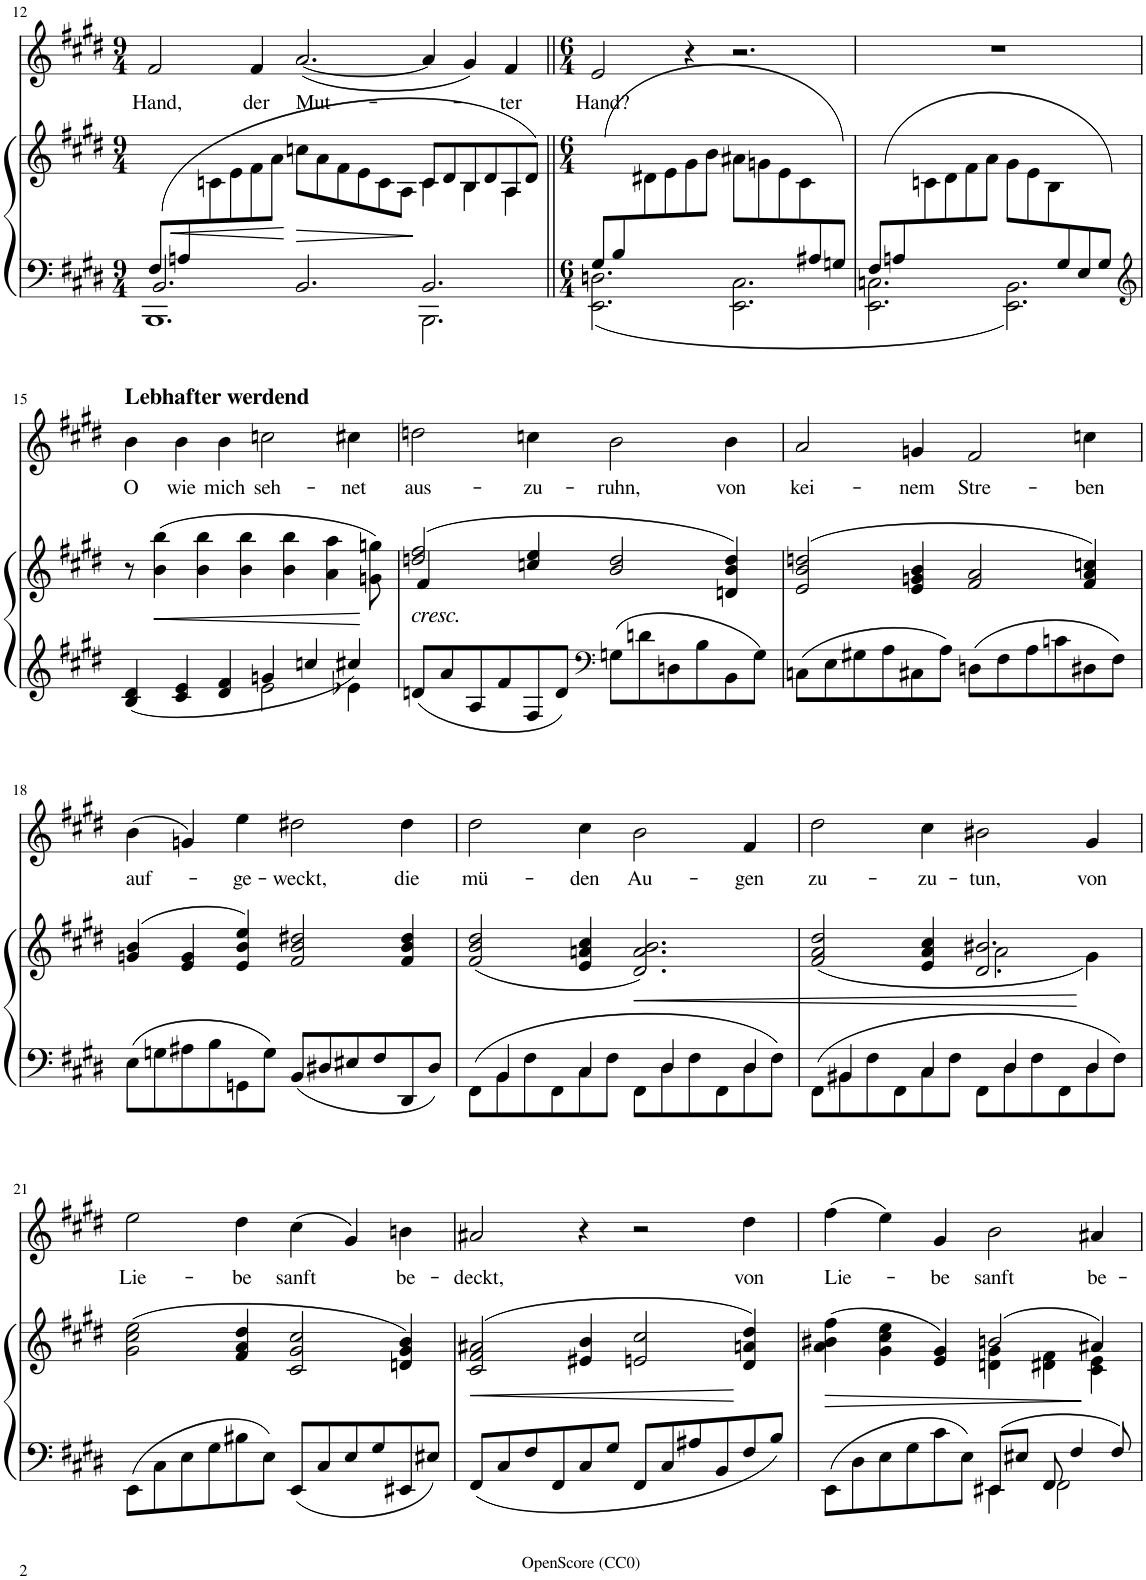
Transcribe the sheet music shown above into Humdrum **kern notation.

**kern	**kern	**dynam	**kern	**text
*part2	*part2	*part2	*part1	*part1
*staff3	*staff2	*staff2/3	*staff1	*staff1
*I"Pianoforte	*	*	*I"Singstimme Voice	*
*I'Pno	*	*	*	*
!!LO:PB:g=z
*clefF4	*clefG2	*	*clefG2	*
*k[f#c#g#d#]	*k[f#c#g#d#]	*	*k[f#c#g#d#]	*
*M9/4	*M9/4	*	*M9/4	*
=12	=12	=12	=12	=12
!	!	!LO:HP:b=2	!	!LO:LY:b
*^	*^	*	*	*
*	*^	*	*	*	*	*
(8F#/L	2.BB/	1.BBB	4ryy	2.ryy	<	2f#/	Hand,
8An/	.	.	.	.	.	.	.
0ryy	.	.	8cn\	.	.	.	.
.	.	.	8e\	.	.	.	.
!	!	!	!	!	!	!	!LO:LY:b
.	.	.	8f#\	.	.	4f#/	der
.	.	.	8a\J	.	[	.	.
!	!	!	!	!	!LO:HP:b	!	!LO:LY:b
.	2.BB/	.	8ccn\L	2.ryy	>	(<[2.a/	Mut-
.	.	.	8a\	.	.	.	.
.	.	.	8f#\	.	.	.	.
.	.	.	8e\	.	.	.	.
.	.	.	8c\	.	.	.	.
.	.	.	8A\J	.	.	.	.
.	2.BB/	2.BBB\	8c/L	4c\	]	4a/]	.
.	.	.	8d#/	.	.	.	.
.	.	.	8B/	4B\	.	4g#/)	.
.	.	.	8d#/	.	.	.	.
!	!	!	!	!	!	!	!LO:LY:b
.	.	.	8A/	4A\	.	4f#/	-ter
.	.	.	8d#/J)	.	.	.	.
*v	*v	*v	*	*	*	*	*
*	*v	*v	*	*	*
=13||	=13||	=13||	=13||	=13||
*M6/4	*M6/4	*	*M6/4	*
*^	*	*	*	*
!	!	!	!	!	!LO:LY:b
8G#/L	2.EE\ 2.Dn\	4ryy	.	2e/	Hand?
8B/	.	.	.	.	.
1ryy	.	8d#X\	.	.	.
.	.	8e\	.	.	.
.	.	8g#\	.	4r	.
.	.	8b\J	.	.	.
.	2.EE\ 2.C#\	8a#X\L	.	2.r	.
.	.	8gn\	.	.	.
.	.	8e\	.	.	.
.	.	8c#\	.	.	.
8A#X/	.	4ryy	.	.	.
8Gn/J	.	.	.	.	.
=14	=14	=14	=14	=14	=14
8F#/L	2.EE\ 2.Cn\	4ryy	.	1.r	.
8An/	.	.	.	.	.
2..ryy	.	8cn\	.	.	.
.	.	8d#\	.	.	.
.	.	8f#\	.	.	.
.	.	8a\J	.	.	.
.	2.EE\ 2.BB\	8g#\L	.	.	.
.	.	8e\	.	.	.
.	.	8B\	.	.	.
8G#/	.	4.ryy	.	.	.
8E/	.	.	.	.	.
8G#/J	.	.	.	.	.
!!LO:LB:g=z
=15	=15	=15	=15	=15	=15
*clefG2	*	*	*	*	*
!	!	!	!	!LO:TX:a:B:t=Lebhafter werdend	!
!	!	!	!	!	!LO:LY:b
4B/ 4d#/	2.ryy	8r	.	4b\	O
!	!	!	!LO:HP:b	!	!
.	.	(>4b\ 4bb\	<	.	.
!	!	!	!	!	!LO:LY:b
4c#/ 4e/	.	.	.	4b\	wie
.	.	4b\ 4bb\	.	.	.
!	!	!	!	!	!LO:LY:b
4d#/ 4f#/	.	.	.	4b\	mich
.	.	4b\ 4bb\	.	.	.
!	!	!	!	!	!LO:LY:b
4gn/	2e\	.	.	2ccn\	seh-
.	.	4b\ 4bb\	.	.	.
4ccn/	.	.	.	.	.
.	.	4a\ 4aa\	.	.	.
!	!	!	!	!	!LO:LY:b
4cc#X/	4e-X\	.	.	4cc#X\	-net
.	.	8gn\ 8ggn\)	[	.	.
*v	*v	*	*	*	*
=16	=16	=16	=16	=16
*	*^	*	*	*
!	!LO:TX:b:i:t=cresc.	!	!	!	!
!	!	!	!	!	!LO:LY:b
8dn/L	(>2ddn/ 2ff#/	4f#/	.	2ddn\	aus-
8a/	.	.	.	.	.
8A/	.	1ryy	.	.	.
8f#/	.	.	.	.	.
!	!	!	!	!	!LO:LY:b
8F#/	4ccn/ 4ee/	.	.	4ccn\	-zu-
8d/J	.	.	.	.	.
*clefF4	*	*	*	*	*
!	!	!	!	!	!LO:LY:b
8Gn\L	2b/ 2dd/	.	.	2b\	-ruhn,
8dn\	.	.	.	.	.
8Dn\	.	.	.	.	.
8B\	.	.	.	.	.
!	!	!	!	!	!LO:LY:b
8BB\	4dn/ 4b/ 4dd/)	4ryy	.	4b\	von
8G\J	.	.	.	.	.
*	*v	*v	*	*	*
=17	=17	=17	=17	=17
!	!	!	!	!LO:LY:b
8Cn\L	(>2e/ 2b/ 2ddn/	.	2a/	kei-
8E\	.	.	.	.
8G#X\	.	.	.	.
8A\	.	.	.	.
!	!	!	!	!LO:LY:b
8C#X\	4e/ 4gn/ 4b/	.	4gn/	-nem
8A\J	.	.	.	.
!	!	!	!	!LO:LY:b
8Dn\L	2f#/ 2a/	.	2f#/	Stre-
8F#\	.	.	.	.
8A\	.	.	.	.
8cn\	.	.	.	.
!	!	!	!	!LO:LY:b
8D#X\	4f#/ 4a/ 4ccn/)	.	4ccn\	-ben
8F#\J	.	.	.	.
!!LO:LB:g=z
=18	=18	=18	=18	=18
!	!	!	!	!LO:LY:b
8E\L	(>4gn/ 4b/	.	(>4b\	auf-
8Gn\	.	.	.	.
8A#X\	4e/ 4g/	.	4gn/)	.
8B\	.	.	.	.
!	!	!	!	!LO:LY:b
8GGn\	4e/ 4b/ 4ee/)	.	4ee\	-ge-
8G\J	.	.	.	.
!	!	!	!	!LO:LY:b
8BB/L	2f#/ 2b/ 2dd#X/	.	2dd#X\	-weckt,
8D#X/	.	.	.	.
8E#X/	.	.	.	.
8F#/	.	.	.	.
!	!	!	!	!LO:LY:b
8DD#/	4f#/ 4b/ 4dd#/	.	4dd#\	die
8D#/J	.	.	.	.
=19	=19	=19	=19	=19
*^	*	*	*	*
!	!	!	!	!	!LO:LY:b
8FF#\L	8ryy	(<2f#/ 2b/ 2dd#/	.	2dd#\	mü-
8BB\	4BB/	.	.	.	.
8F#\	.	.	.	.	.
8FF#\	8ryy	.	.	.	.
!	!	!	!	!	!LO:LY:b
8C#\	4C#/	4e/ 4an/ 4cc#/	.	4cc#\	-den
8F#\J	.	.	.	.	.
!	!	!	!LO:HP:b	!	!LO:LY:b
8FF#\L	8ryy	2.d#/ 2.a/ 2.b/)	<	2b\	Au-
8D#\	4D#/	.	.	.	.
8F#\	.	.	.	.	.
8FF#\	8ryy	.	.	.	.
!	!	!	!	!	!LO:LY:b
8D#\	4D#/	.	.	4f#/	-gen
8F#\J	.	.	.	.	.
=20	=20	=20	=20	=20	=20
*	*	*^	*	*	*
!	!	!	!	!	!	!LO:LY:b
8FF#\L	8ryy	(2f#/ 2a/ 2dd#/	2.ryy	.	2dd#\	zu-
8BB#X\	4BB#/	.	.	.	.	.
8F#\	.	.	.	.	.	.
8FF#\	8ryy	.	.	.	.	.
!	!	!	!	!	!	!LO:LY:b
8C#\	4C#/	4e/ 4a/ 4cc#/	.	.	4cc#\	-zu-
8F#\J	.	.	.	.	.	.
!	!	!	!	!	!	!LO:LY:b
8FF#\L	8ryy	2.d#/ 2.b#X/	2a\	.	2b#X\	-tun,
8D#\	4D#/	.	.	.	.	.
8F#\	.	.	.	.	.	.
8FF#\	8ryy	.	.	.	.	.
!	!	!	!	!	!	!LO:LY:b
8D#\	4D#/	.	4g#\)	[	4g#/	von
8F#\J	.	.	.	.	.	.
*v	*v	*	*	*	*	*
*	*v	*v	*	*	*
!!LO:LB:g=z
=21	=21	=21	=21	=21
!	!	!	!	!LO:LY:b
8EE\L	(>2g#\ 2cc#\ 2ee\	.	2ee\	Lie-
8C#\	.	.	.	.
8E\	.	.	.	.
8G#\	.	.	.	.
!	!	!	!	!LO:LY:b
8B#X\	4f#/ 4a/ 4dd#/	.	4dd#\	-be
8E\J	.	.	.	.
!	!	!	!	!LO:LY:b
8EE/L	2c#/ 2g#/ 2cc#/	.	(>4cc#\	sanft
8C#/	.	.	.	.
8E/	.	.	4g#/)	.
8G#/	.	.	.	.
!	!	!	!	!LO:LY:b
8EE#X/	4dn/ 4g#/ 4b/)	.	4bn\	be-
8E#X/J	.	.	.	.
=22	=22	=22	=22	=22
!	!	!LO:HP:b	!	!LO:LY:b
8FF#/L	(>2c#/ 2f#/ 2a#X/	<	2a#X/	-deckt,
8C#/	.	.	.	.
8F#/	.	.	.	.
8FF#/	.	.	.	.
8C#/	4e#X/ 4b/	.	4r	.
8G#/J	.	.	.	.
8FF#/L	2en/ 2cc#/	.	2r	.
8C#/	.	.	.	.
8A#X/	.	.	.	.
8BB/	.	.	.	.
!	!	!	!	!LO:LY:b
8F#/	4d#/ 4an/ 4dd#/)	[	4dd#\	von
8B/J	.	.	.	.
=23	=23	=23	=23	=23
*^	*	*	*	*
!	!	!	!LO:HP:b	!	!LO:LY:b
*	*	*^	*	*	*
8EE\L	2.ryy	(>4a\ 4b#X\ 4ff#\	2.ryy	>	(>4ff#\	Lie-
8D#\	.	.	.	.	.	.
8E\	.	4g#\ 4cc#\ 4ee\	.	.	4ee\)	.
8G#\	.	.	.	.	.	.
!	!	!	!	!	!	!LO:LY:b
8c#\	.	4e/ 4g#/)	.	.	4g#/	-be
8E\J	.	.	.	.	.	.
!	!	!	!	!	!	!LO:LY:b
8EE#X/L	4EE#\	(2bn/	4dn\ 4g#\	.	2b\	sanft
8E#X/J	.	.	.	.	.	.
8FF#/	2FF#\	.	4d#X\ 4f#\	.	.	.
4F#/	.	.	.	.	.	.
!	!	!	!	!	!	!LO:LY:b
.	.	4a#X/)	4c#\ 4e\	]	4a#X/	be-
8F#/	.	.	.	.	.	.
*v	*v	*	*	*	*	*
*	*v	*v	*	*	*
=	=	=	=	=
*-	*-	*-	*-	*-
